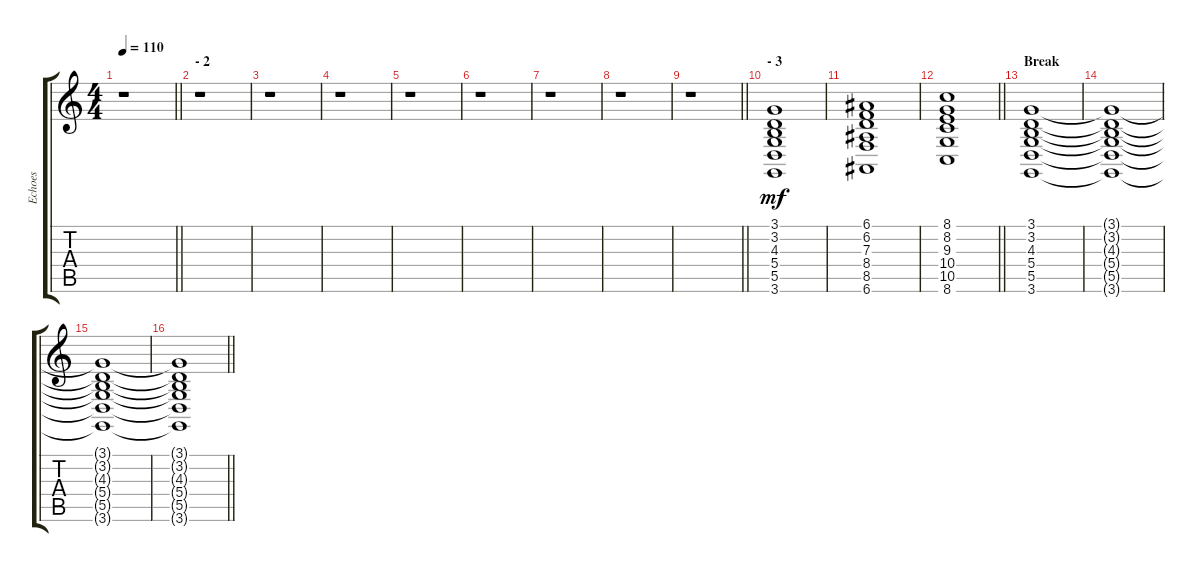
\track ("Echoes" "Echoes") {instrument pad8sweep}
\staff {score tabs}
\tuning (E4 B3 G3 D3 A2 E2) {hide}
\ts (4 4)
\tempo 110
\clef g2
\barLineRight lightlight
\ks c
r.1{dy mf} |
\section ("" "- 2")
r.1 |
r.1 |
r.1 |
r.1 |
r.1 |
r.1 |
r.1 |
\barLineRight lightlight
r.1 |
\section ("" "- 3")
(3.1 3.2 4.3 5.4 5.5 3.6).1{volume 10} |
(6.1 6.2 7.3 8.4 8.5 6.6).1 |
\barLineRight lightlight
(8.1 8.2 9.3 10.4 10.5 8.6).1 |
\section ("" "Break")
(3.1 3.2 4.3 5.4 5.5 3.6).1 |
(3.1{t} 3.2{t} 4.3{t} 5.4{t} 5.5{t} 3.6{t}).1 |
(3.1{t} 3.2{t} 4.3{t} 5.4{t} 5.5{t} 3.6{t}).1 |
\barLineRight lightlight
(3.1{t} 3.2{t} 4.3{t} 5.4{t} 5.5{t} 3.6{t}).1
